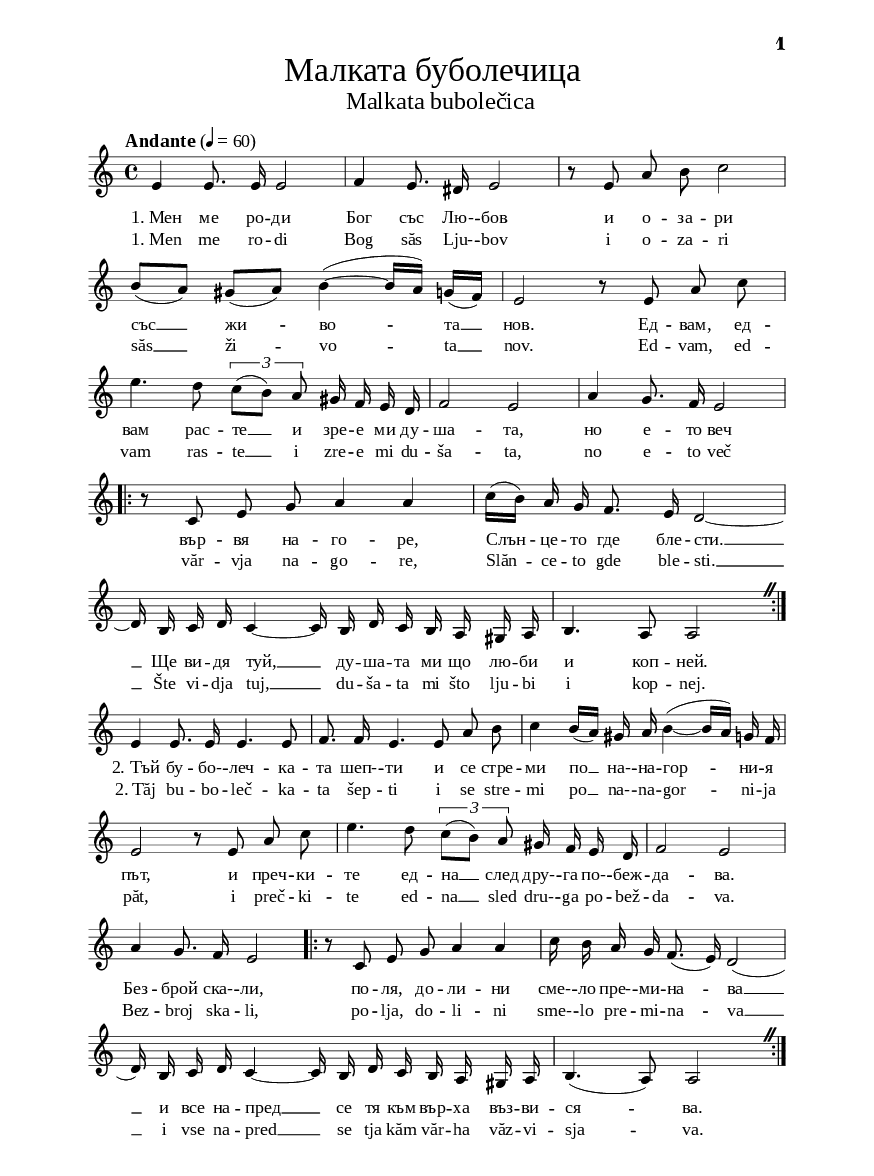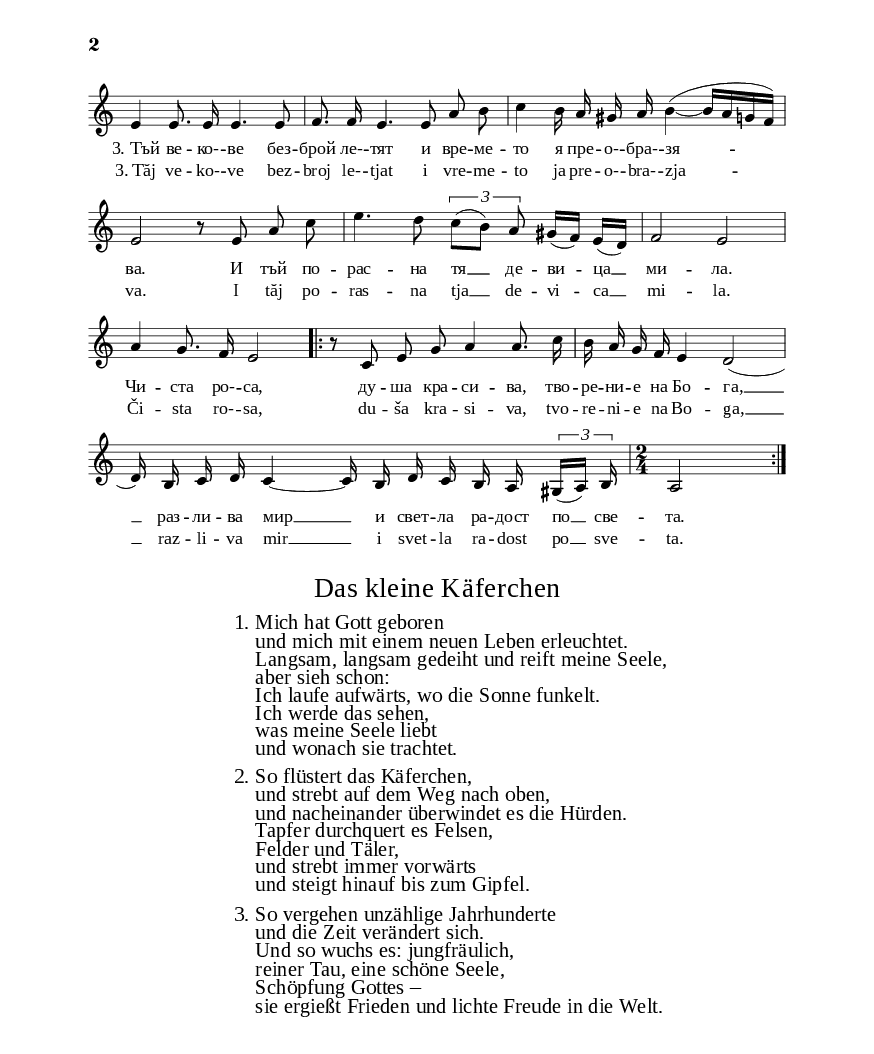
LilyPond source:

% Виж за разположението на текста.
\version "2.24.3"

% include paper part and global functions
\include "include/globals.ily"

\bookpart {
  \label #'ref173
  \tocItem \markup "Малката буболечица – Malkata bubolečica"
  \include "include/bookpart-paper.ily"
  \score {
    \include "include/score-layout.ily"

    \new Voice \absolute {
      \clef treble
      \key a \minor
      \time 4/4
      \tempoFunc "Andante" 4 "60"
      \autoBeamOff
      e'4  e'8.  e'16  e'2 | % 2
      f'4  e'8.  dis'16  e'2 | % 3
      r8  e'8  a'8  b'8  c''2 \break | % 4
      b'8 ( [  a'8  ])   gis'8 ( [  a'8 ])
      b'4  ( ~  b'16  [ a'16]  )  g'16 (
      [f'16 ]  )  | % 5
      e'2 r8 e'8  a'8  c''8 \break | % 6
      e''4.  d''8 \tweak direction #up \times 2/3 {
        \once \override Slur.positions = #'(1 . 1) c''8  (  [ b'8 ])  a'8
      }
      gis'16  f'16  e'16  d'16 | % 7
      f'2  e'2 | % 8
      a'4  g'8.  f'16  e'2 \break
      \repeat
      volta 2 {
        | % 9
        \autoBeamOff  r8  c'8  e'8  g'8  a'4  a'4 |
        c''16 ( [  b'16 ] )  a'16  g'16
        f'8.  e'16  d'2 ~ | \break % 11
        d'16  b16  c'16  d'16  c'4 ~
        c'16  b16  d'16  c'16  b16
        a16  gis16  a16 | % 12
        b4.  a8  a2 \caesura \break
      }

      e'4 e'8. e'16 e'4. e'8 | f'8. f'16  e'4. e'8 a'8 b'8 |  c''4 b'16[ ( a'16 ) ] gis'16 a'16 b'4  ( ~ b'16 [a'16] ) g'16 f'16 | \break

      e'2 r8 e'8 a'8 c''8 | e''4. d''8  \tweak direction #up \times 2/3 {
        \once \override Slur.positions = #'(1 . 1) c''8  [ ( b'8 ) ] a'8
      } gis'16 f'16 e'16 d'16 | f'2 e'2 | \break


      a'4 g'8.  f'16  e'2 |  \bar ".|:" r8 c'8 e' g' a'4 a'4 |  c''16 b' a' g' f'8. ( e'16 ) d'2 (| \break

      d'16)  b16  c'16  d'16  c'4 ~
      c'16  b16  d'16  c'16  b16
      a16  gis16  a16 | % 12
      b4. ( a8 ) a2 \caesura \break \bar ":|."


      e'4 e'8. e'16 e'4. e'8 | f'8. f'16 e'4. e'8 a'8 b'8 |  c''4 b'16  a'16 gis'16 a'16 \autoBeamOn b'4  ( ~ b'16 a'16  g'16 f'16 ) | \break

      e'2 r8 \autoBeamOff e'8 a'8 c''8 | e''4. d''8  \tweak direction #up \times 2/3 {
        \once \override Slur.positions = #'(1 . 1) c''8  ( [  b'8 ) ] a'8
      } gis'16 [( f'16 )] e'16 [(d'16) ] | f'2 e'2 | \break


      a'4 g'8.  f'16  e'2 |  \bar ".|:" r8 c'8 e' g' a'4 a'8. c''16 |

      b'16 a'16 g' f' e'4 d'2 (| \break

      d'16)  b16  c'16  d'16  c'4 ~
      c'16  b16  d'16  c'16  b16 a16 \times 2/3 { gis16 [ ( a16 ) ] b16 }| \time 2/4 a2 \break \bar ":|."
    }

    \addlyrics {
      "1. Мен" ме ро -- ди Бог със "Лю-" --
      бов и о -- за -- ри със __ жи
      -- во -- та __ нов. Ед --
      вам, ед -- вам рас -- те __  и зре
      -- е ми ду -- ша -- та, но е -- то
      веч вър -- вя на -- го -- ре, Слън
      -- це -- то где бле -- сти. __
      Ще ви -- дя туй, __ ду -- ша -- та
      ми що лю -- би и коп -- ней.

      "2. Тъй" бу -- "бо-" -- леч -- ка -- та "шеп-" -- ти
      и се стре -- ми по __ "на-" -- на -- гор -- ни -- я път,
      и преч -- ки -- те ед -- на __ след "дру-" -- га
      "по-" -- беж -- да -- ва.
      Без -- брой "ска-" -- ли, по -- ля, до -- ли -- ни
      "сме-" -- ло "пре-" -- ми -- на -- ва __
      и все на -- пред __ се тя към вър -- ха
      въз -- ви -- ся -- ва.

      "3. Тъй" ве -- "ко-" -- ве без -- брой "ле-" -- тят
      и вре -- ме -- то я пре -- "о-" -- "бра-" -- зя -- ва.
      И тъй по -- рас  -- на тя __ де -- ви -- ца __ ми -- ла.
      Чи -- ста "ро-" -- са, ду -- ша кра -- си -- ва,
      тво -- ре -- ни -- е на Бо -- га, __
      раз -- ли -- ва мир __ и свет -- ла ра -- дост
      по __ све -- та.

    }

    \addlyrics {
      "1. Men" me ro -- di Bog săs "Lju-" --
      bov i o -- za -- ri săs __ ži
      -- vo -- ta __ nov. Ed --
      vam, ed -- vam ras -- te __  i zre
      -- e mi du -- ša -- ta, no e -- to
      več văr -- vja na -- go -- re, Slăn
      -- ce -- to gde ble -- sti. __
      Šte vi -- dja tuj, __ du -- ša -- ta
      mi što lju -- bi i kop -- nej.

      "2. Tăj" bu -- bo -- leč -- ka -- ta šep -- ti
      i se stre -- mi po __ "na-" -- na -- gor -- ni -- ja păt,
      i preč -- ki -- te ed -- na __ sled "dru-" -- ga
      po -- bež -- da -- va.
      Bez -- broj ska -- li, po -- lja, do -- li -- ni
      "sme-" -- lo pre -- mi -- na -- va __
      i vse na -- pred __ se tja kăm văr -- ha
      văz -- vi -- sja -- va.

      "3. Tăj" ve -- "ko-" -- ve bez -- broj "le-" -- tjat
      i vre -- me -- to ja pre -- "o-" -- "bra-" -- zja -- va.
      I tăj po -- ras  -- na tja __ de -- vi -- ca __ mi -- la.
      Či -- sta "ro-" -- sa, du -- ša kra -- si -- va,
      tvo -- re -- ni -- e na Bo -- ga, __
      raz -- li -- va mir __ i svet -- la ra -- dost
      po __ sve -- ta.

    }



    \header {
      title = \titleFunc "Малката буболечица "" Malkata bubolečica"
    }

    \midi{}

  } % score



  \markup \empty-two

  % include foreign translation(s) of the song
  
\version "2.24.3"

\markup \fill-line { \fontsize #deTitleFontSize "Das kleine Käferchen" }
\markup \null
\markup \null
\markup \abs-fontsize #10 {
  \hspace #20
  \override #`(baseline-skip . ,deCoupletBaselineSkip)
      \column {
  \line {1. Mich hat Gott geboren}

  \line { "   " und mich mit einem neuen Leben erleuchtet.}

  \line { "   " Langsam, langsam gedeiht und reift meine Seele,}

  \line { "   " aber sieh schon:}

  \line { "   " Ich laufe aufwärts, wo die Sonne funkelt. }
  
   \line { "   "Ich werde das sehen,}

  \line { "   " was meine Seele liebt }
   \line { "   "und wonach sie trachtet.}
    \vspace #0.5

  \line { 2. So flüstert das Käferchen,}

  \line { "   " und strebt auf dem Weg nach oben,}

  \line { "   " und nacheinander überwindet es die Hürden. }

  \line { "   " Tapfer durchquert es Felsen, }

  \line { "   " Felder und Täler,}

  \line { "   " und strebt immer vorwärts}

  \line { "   " und steigt hinauf bis zum Gipfel.}
    \vspace #0.5
  \line { 3. So vergehen unzählige Jahrhunderte}

  \line { "   " und die Zeit verändert sich.}

  \line { "   " Und so wuchs es: jungfräulich,}

  \line { "   " reiner Tau, eine schöne Seele,}

  \line { "   " Schöpfung Gottes – }

  \line { "   " sie ergießt Frieden und lichte Freude in die Welt.}
}
}


} % bookpart

% Più mosso
%
